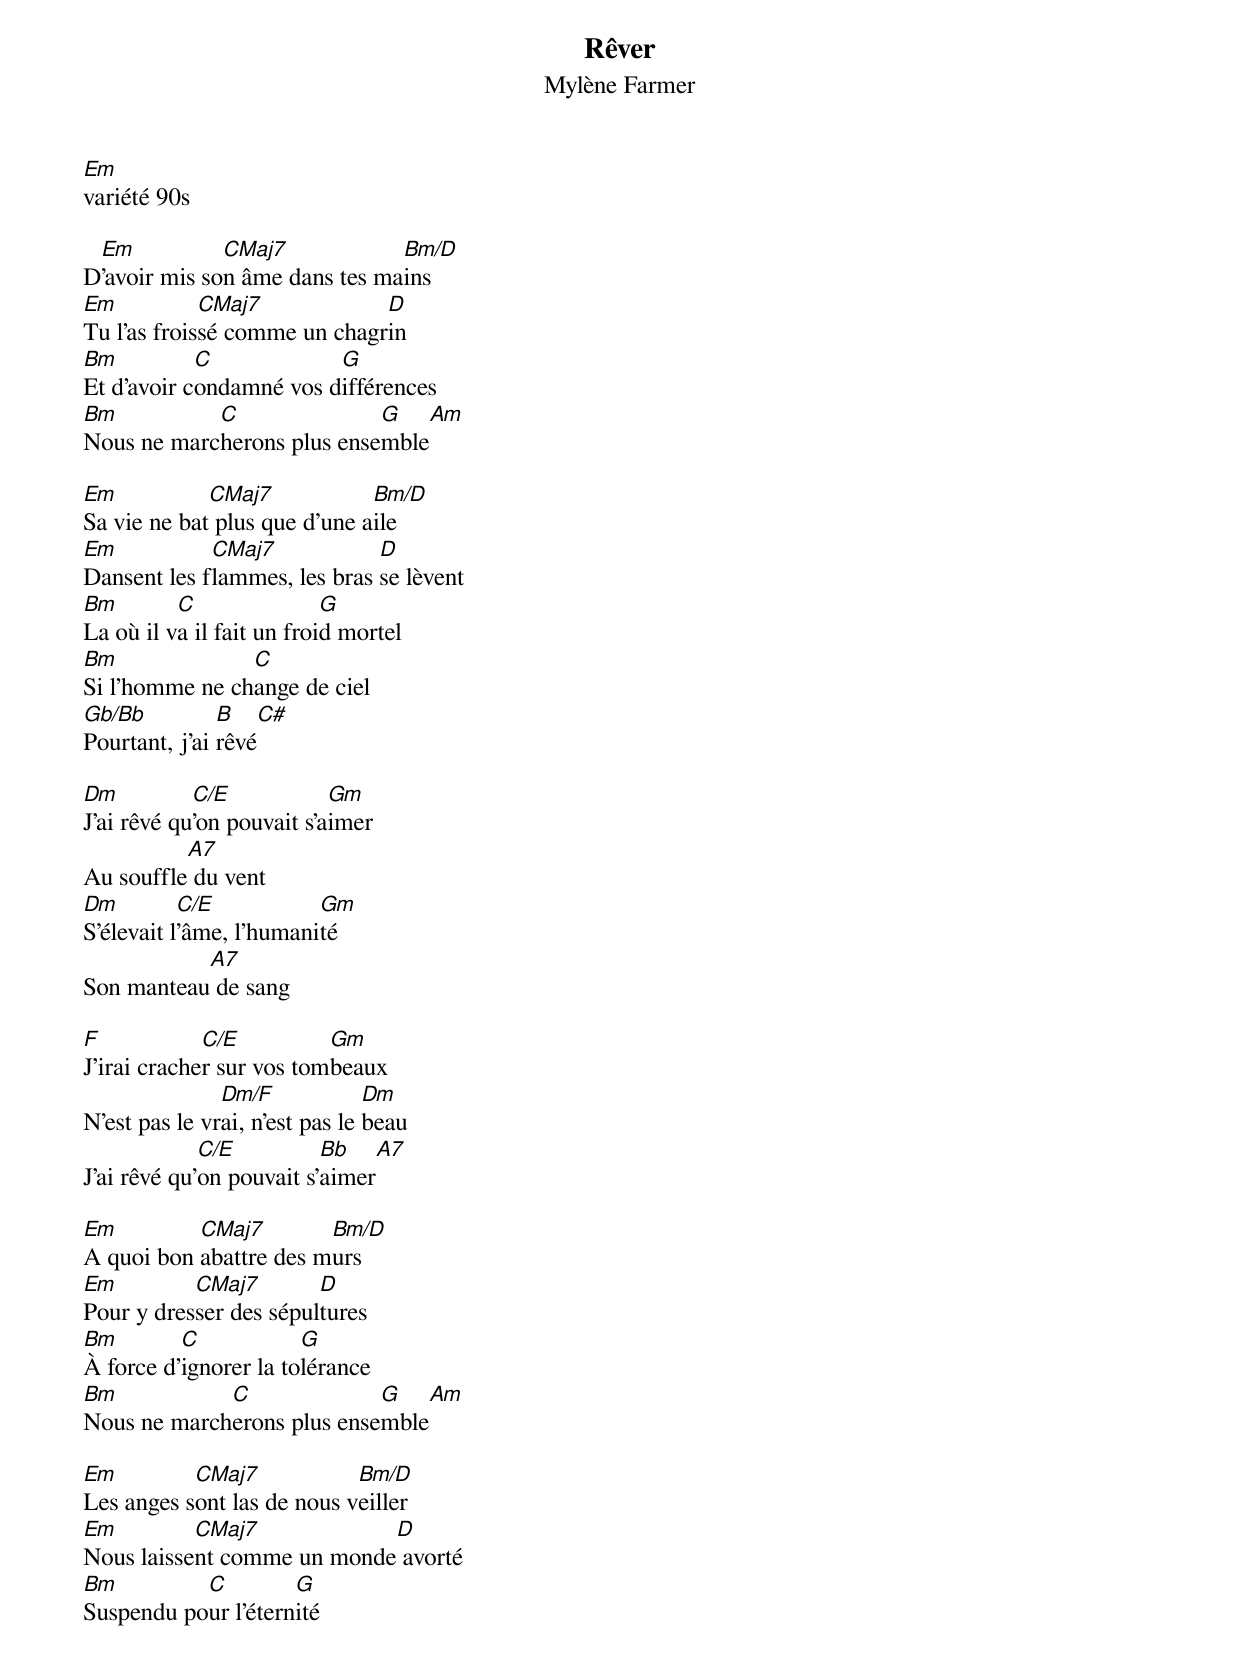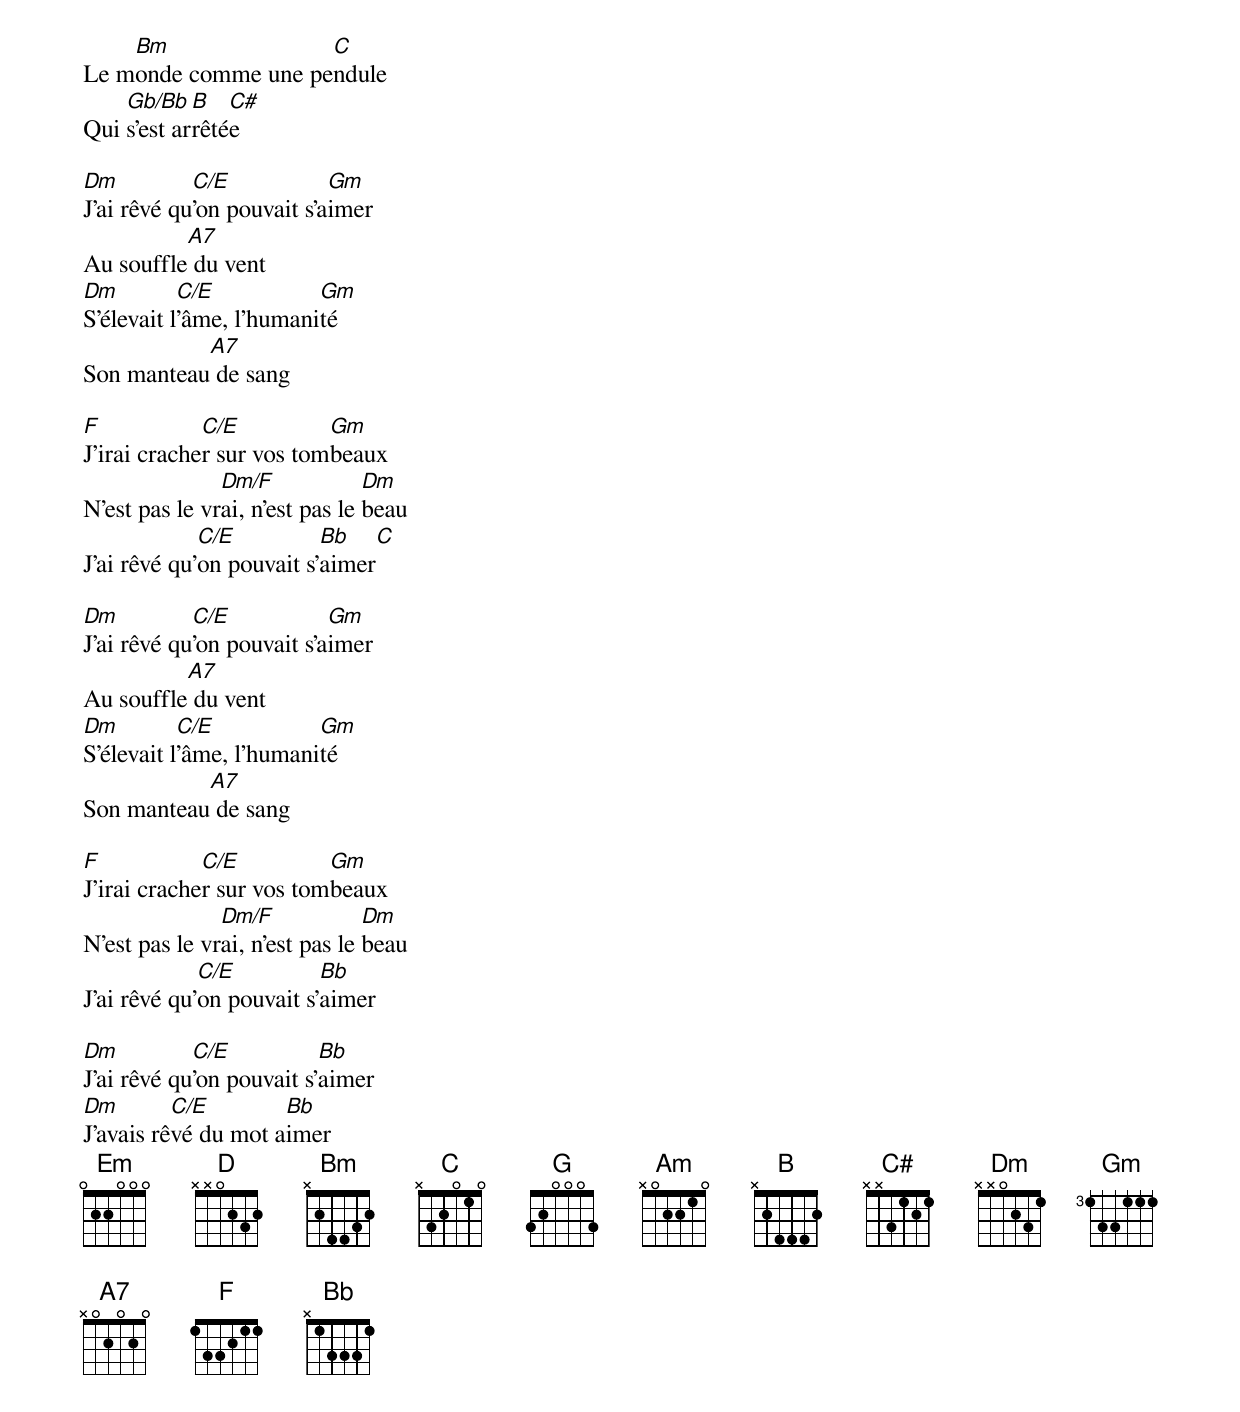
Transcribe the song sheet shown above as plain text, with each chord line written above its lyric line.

Rêver
Mylène Farmer
Em
variété 90s

 Em           CMaj7            Bm/D
D'avoir mis son âme dans tes mains
Em           CMaj7            D
Tu l'as froissé comme un chagrin
Bm          C            G
Et d'avoir condamné vos différences
Bm          C               G    Am
Nous ne marcherons plus ensemble

Em           CMaj7            Bm/D
Sa vie ne bat plus que d'une aile
Em           CMaj7            D
Dansent les flammes, les bras se lèvent
Bm        C                G
Lа où il va il fait un froid mortel
Bm              C
Si l'homme ne change de ciel
Gb/Bb          B   C#
Pourtant, j'ai rêvé

Dm          C/E            Gm
J'ai rêvé qu'on pouvait s'aimer
          A7
Au souffle du vent
Dm         C/E           Gm
S'élevait l'âme, l'humanité
           A7
Son manteau de sang

F            C/E          Gm
J'irai cracher sur vos tombeaux
               Dm/F             Dm
N'est pas le vrai, n'est pas le beau
             C/E          Bb     A7
J'ai rêvé qu'on pouvait s'aimer

Em         CMaj7        Bm/D
A quoi bon abattre des murs
Em         CMaj7        D
Pour y dresser des sépultures
Bm        C            G
À force d'ignorer la tolérance
Bm           C              G     Am
Nous ne marcherons plus ensemble

Em         CMaj7            Bm/D
Les anges sont las de nous veiller
Em         CMaj7            D
Nous laissent comme un monde avorté
Bm         C         G
Suspendu pour l'éternité
    Bm               C
Le monde comme une pendule
    Gb/Bb   B   C#
Qui s'est arrêtée

Dm          C/E            Gm
J'ai rêvé qu'on pouvait s'aimer
          A7
Au souffle du vent
Dm         C/E           Gm
S'élevait l'âme, l'humanité
           A7
Son manteau de sang

F            C/E          Gm
J'irai cracher sur vos tombeaux
               Dm/F             Dm
N'est pas le vrai, n'est pas le beau
             C/E          Bb     C
J'ai rêvé qu'on pouvait s'aimer

Dm          C/E            Gm
J'ai rêvé qu'on pouvait s'aimer
          A7
Au souffle du vent
Dm         C/E           Gm
S'élevait l'âme, l'humanité
           A7
Son manteau de sang

F            C/E          Gm
J'irai cracher sur vos tombeaux
               Dm/F             Dm
N'est pas le vrai, n'est pas le beau
             C/E          Bb
J'ai rêvé qu'on pouvait s'aimer

Dm          C/E           Bb
J'ai rêvé qu'on pouvait s'aimer
Dm        C/E        Bb
J'avais rêvé du mot aimer
